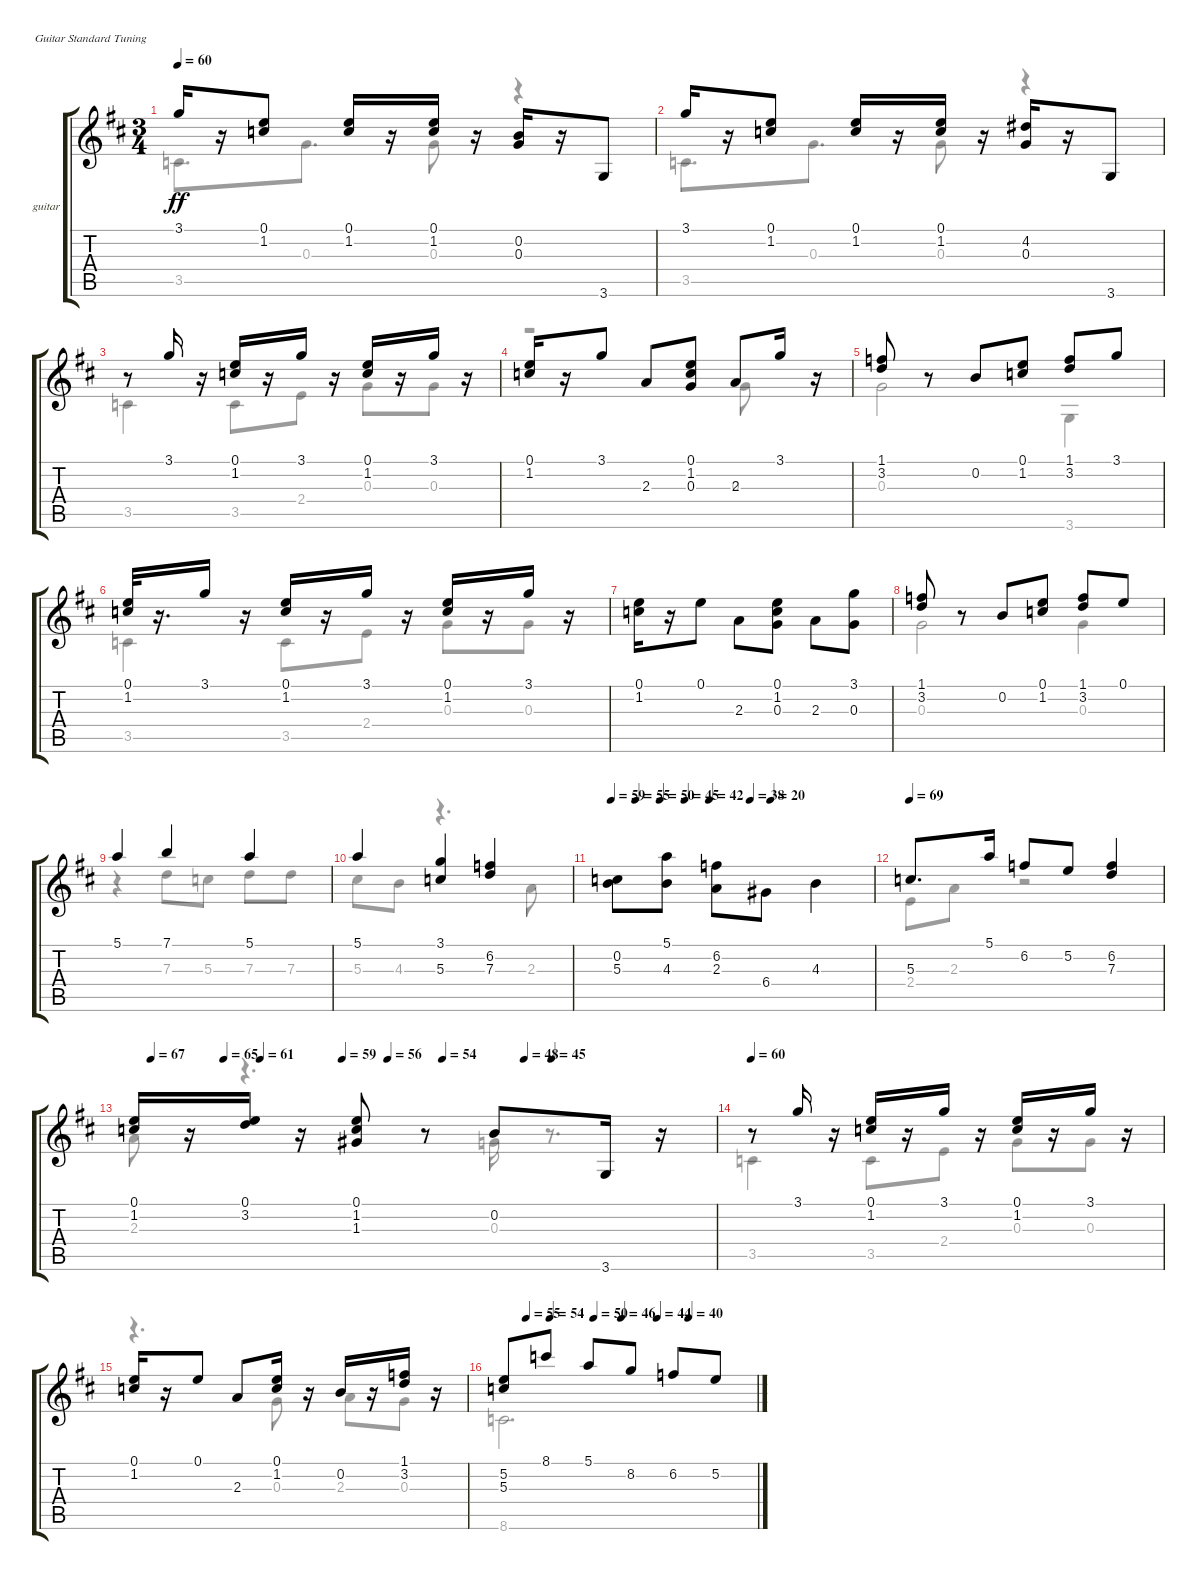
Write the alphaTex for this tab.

\bracketExtendMode groupsimilarinstruments
\firstSystemTrackNameOrientation horizontal
\otherSystemsTrackNameOrientation horizontal
\track ("guitar" "guitar") {instrument acousticgrandpiano}
\staff {score tabs}
\tuning (E4 B3 G3 D3 A2 E2)
\displaytranspose 12
\voice
\ts (3 4)
\tempo 60
\clef g2
\ks d
3.1.16{dy ff instrument acousticgrandpiano} r.16 (0.1 1.2).8 (0.1 1.2).16 r.16 (0.1 1.2).16 r.16 (0.2 0.3).16 r.16 3.6.8 |
3.1.16 r.16 (0.1 1.2).8 (0.1 1.2).16 r.16 (0.1 1.2).16 r.16 (4.2 0.3).16 r.16 3.6.8 |
r.8 3.1.16 r.16 (0.1 1.2).16 r.16 3.1.16 r.16 (0.1 1.2).16 r.16 3.1.16 r.16 |
(0.1 1.2).16 r.16 3.1.8 2.3.8 (0.1 1.2 0.3).8 2.3.8 3.1.16 r.16 |
(1.1 3.2).8 r.8 0.2.8 (0.1 1.2).8 (1.1 3.2).8 3.1.8 |
(0.1 1.2).32 r.16{d} 3.1.16 r.16 (0.1 1.2).16 r.16 3.1.16 r.16 (0.1 1.2).16 r.16 3.1.16 r.16 |
(0.1 1.2).16 r.16 0.1.8 2.3.8 (0.1 1.2 0.3).8 2.3.8 (3.1 0.3).8 |
(1.1 3.2).8 r.8 0.2.8 (0.1 1.2).8 (1.1 3.2).8 0.1.8 |
5.1.4 7.1.4 5.1.4 |
5.1.4 (3.1 5.3).4 (6.2 7.3).4 |
\tempo 59
\tempo (55 0.09375)
\tempo (50 0.1875)
\tempo (45 0.28125)
\tempo (42 0.375)
\tempo (38 0.53125)
\tempo (20 0.609375)
(0.2 5.3).8 (5.1 4.3).8 (6.2 2.3).8 6.4.8 4.3.4 |
\tempo 69
5.3.8{d} 5.1.16 6.2.8 5.2.8 (6.2 7.3).4 |
\tempo (67 0.03125)
\tempo (65 0.15625)
\tempo (61 0.21875)
\tempo (59 0.359375)
\tempo (56 0.4375)
\tempo (54 0.53125)
\tempo (48 0.671875)
\tempo (45 0.71875)
(0.1 1.2).16 r.16 (0.1 3.2).16 r.16 (0.1 1.2 1.3).8 r.8 0.2.8 3.6.16 r.16 |
\tempo 60
r.8 3.1.16 r.16 (0.1 1.2).16 r.16 3.1.16 r.16 (0.1 1.2).16 r.16 3.1.16 r.16 |
(0.1 1.2).16 r.16 0.1.8 2.3.8 (0.1 1.2).16 r.16 0.2.16 r.16 (1.1 3.2).16 r.16 |
\tempo (55 0.09375)
\tempo (54 0.1875)
\tempo (50 0.359375)
\tempo (46 0.46875)
\tempo (44 0.609375)
\tempo (40 0.734375)
(5.2 5.3).8 8.1.8 5.1.8 8.2.8 6.2.8 5.2.8
\voice
\clef g2
\ottava regular
\simile none
\ks d
3.5.8{d dy ff} 0.3.8{d} 0.3.8 r.4 |
3.5.8{d} 0.3.8{d} 0.3.8 r.4 |
3.5.4 3.5.8 2.4.8 0.3.8 0.3.8 |
r.2 0.3.8 |
0.3.2 3.6.4 |
3.5.4 3.5.8 2.4.8 0.3.8 0.3.8 |
|
0.3.2 0.3.4 |
r.4 7.3.8 5.3.8 7.3.8 7.3.8 |
5.3.8 4.3.8 r.4{d} 2.3.8 |
|
2.4.8 2.3.8 r.2 |
2.3.8 r.4{d} 0.3.16 r.8{d} |
3.5.4 3.5.8 2.4.8 0.3.8 0.3.8 |
r.4{d} 0.3.8 2.3.8 0.3.8 |
8.6.2{d}
